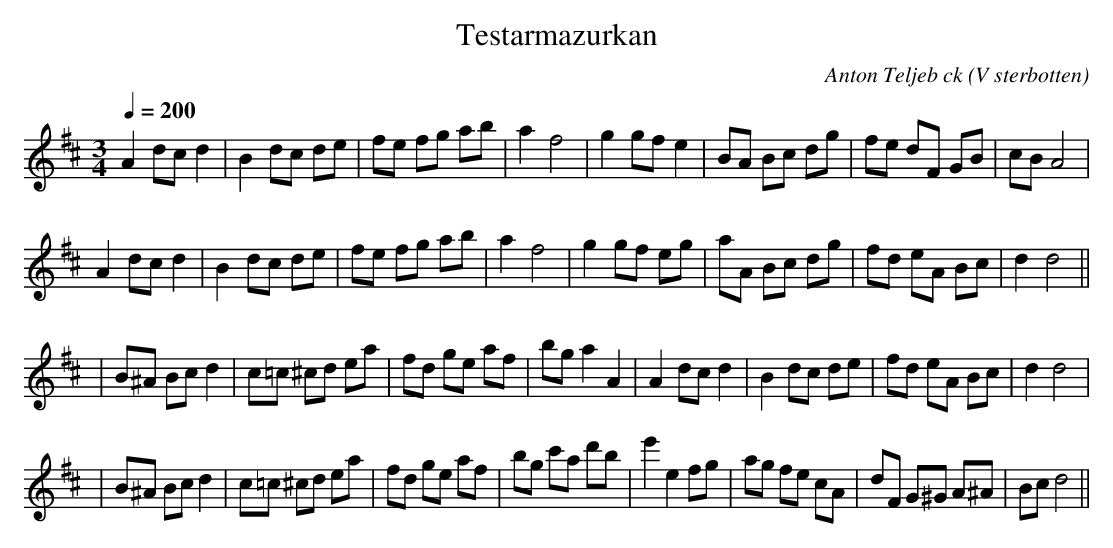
X:1
T:Testarmazurkan
C:Anton Teljeb ck
O:V sterbotten
Q: 1/4=200
M:3/4
L:1/8
K:D
A2 dc d2 | B2 dc de | fe fg ab | a2 f4 | g2 gf e2 | BA Bc dg | fe dF GB | cB A4 |
A2 dc d2 | B2 dc de | fe fg ab | a2 f4 | g2 gf eg | aA Bc dg | fd eA Bc | d2 d4 ||
| B^A Bc  d2 | c=c ^cd ea | fd ge af | bg a2 A2 | A2 dc d2 | B2 dc de | fd eA Bc | d2 d4 |
| B^A Bc  d2 | c=c ^cd ea | fd ge af | bg c'a d'b | e'2 e2 fg | ag fe cA | dF G^G A^A | Bc d4 ||
